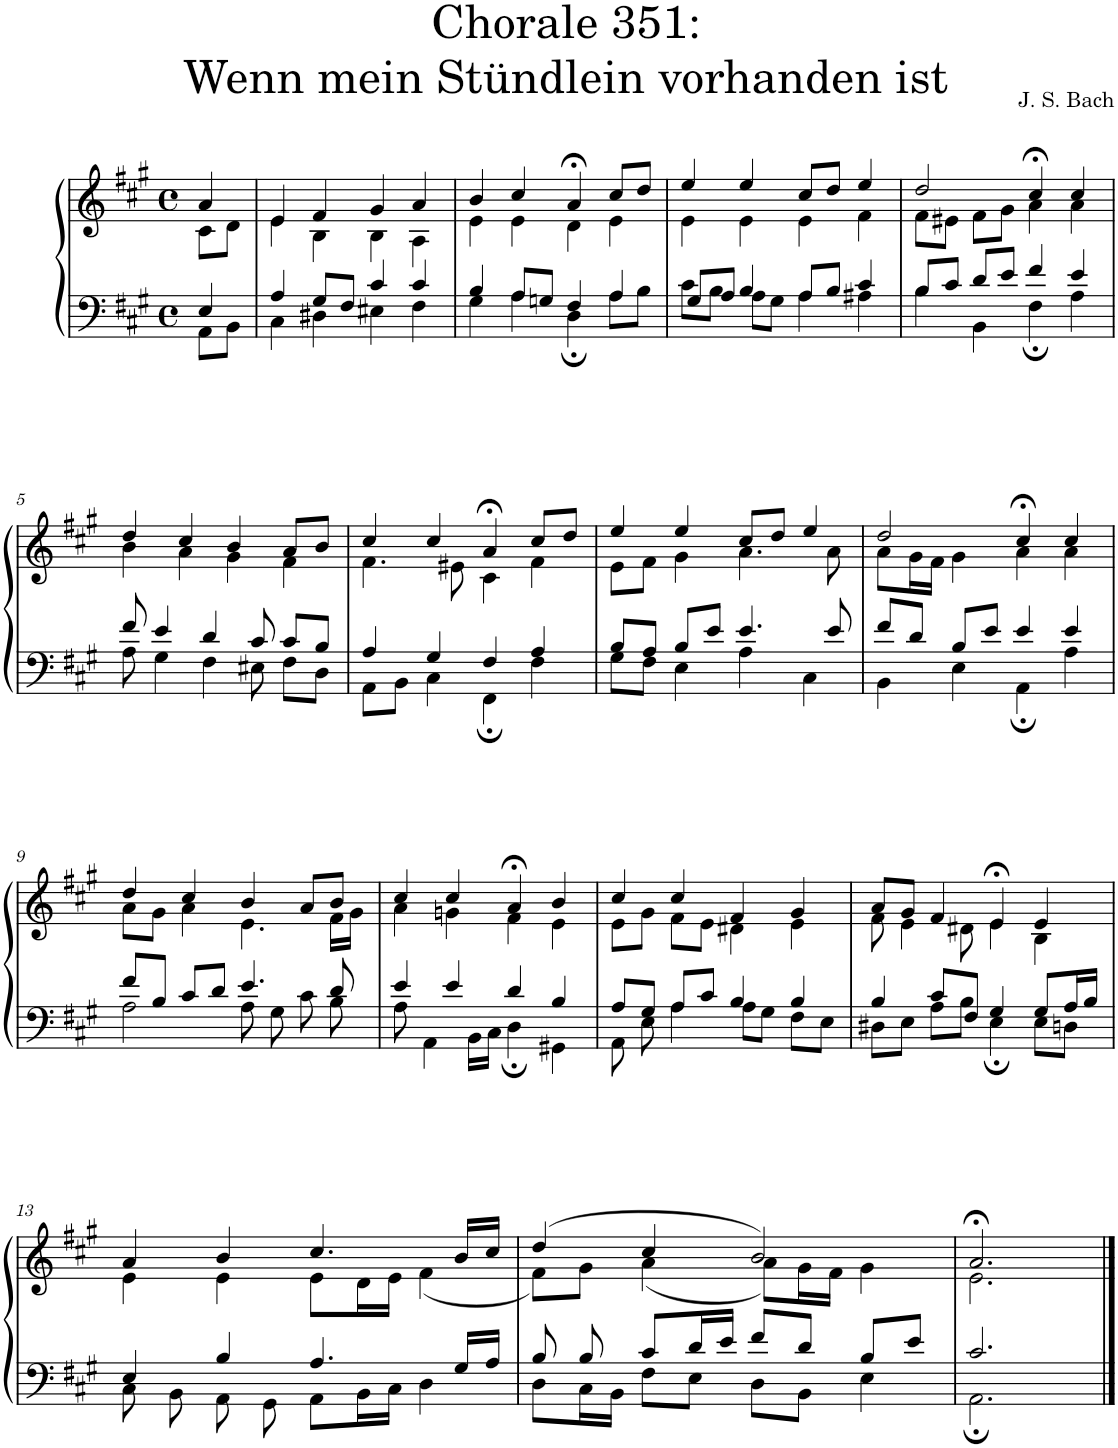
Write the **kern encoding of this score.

**kern	**kern
*part1	*part1
*staff2	*staff1
*I"S,A	*
*clefF4	*clefG2
*k[f#c#g#]	*k[f#c#g#]
*M4/4	*M4/4
*met(c)	*met(c)
=	=
*^	*^
4E/	8AA\L	4a/	8c#\L
.	8BB\J	.	8d\J
=1	=1	=1	=1
4A/	4C#\	4e/	4e\
8G#/L	4D#X\	4f#/	4B\
8F#/J	.	.	.
4c#/	4E#X\	4g#/	4B\
4c#/	4F#\	4a/	4A\
=2	=2	=2	=2
4B/	4G#\	4b/	4e\
8A/L	4A\	4cc#/	4e\
8Gn/J	.	.	.
4F#/	4D;\	4a;</	4d\
4A/	8A\L	8cc#/L	4e\
.	8B\J	8dd/J	.
=3	=3	=3	=3
8G#/L	8c#\L	4ee/	4e\
8A/J	8B\J	.	.
4B/	8A\L	4ee/	4e\
.	8G#\J	.	.
8A/L	4A\	8cc#/L	4e\
8B/J	.	8dd/J	.
4c#/	4A#X\	4ee/	4f#\
=4	=4	=4	=4
8B/L	4B\	2dd/	8f#\L
8c#/J	.	.	8e#X\J
8d/L	4BB\	.	8f#\L
8e/J	.	.	8g#\J
4f#/	4F#;\	4cc#;</	4a\
4e/	4A\	4cc#/	4a\
!!LO:LB:g=z	!!
=5	=5	=5	=5
8f#/	8A\	4dd/	4b\
4e/	4G#\	.	.
.	.	4cc#/	4a\
4d/	4F#\	.	.
.	.	4b/	4g#\
8c#/	8E#X\	.	.
8c#/L	8F#\L	8a/L	4f#\
8B/J	8D\J	8b/J	.
=6	=6	=6	=6
4A/	8AA\L	4cc#/	4.f#\
.	8BB\J	.	.
4G#/	4C#\	4cc#/	.
.	.	.	8e#X\
4F#/	4FF#;\	4a;</	4c#\
4A/	4F#\	8cc#/L	4f#\
.	.	8dd/J	.
=7	=7	=7	=7
8B/L	8G#\L	4ee/	8e\L
8A/J	8F#\J	.	8f#\J
8B/L	4E\	4ee/	4g#\
8e/J	.	.	.
4.e/	4A\	8cc#/L	4.a\
.	.	8dd/J	.
.	4C#\	4ee/	.
8e/	.	.	8a\
=8	=8	=8	=8
8f#/L	4BB\	2dd/	8a\L
8d/J	.	.	16g#\L
.	.	.	16f#\JJ
8B/L	4E\	.	4g#\
8e/J	.	.	.
4e/	4AA;\	4cc#;</	4a\
4e/	4A\	4cc#/	4a\
!!LO:LB:g=z	!!
=9	=9	=9	=9
8f#/L	2A\	4dd/	8a\L
8B/J	.	.	8g#\J
8c#/L	.	4cc#/	4a\
8d/J	.	.	.
4.e/	8A\	4b/	4.e\
.	8G#\	.	.
.	8c#\	8a/L	.
8d/	8B\	8b/J	16f#\LL
.	.	.	16g#\JJ
=10	=10	=10	=10
4e/	8A\	4cc#/	4a\
.	4AA\	.	.
4e/	.	4cc#/	4gn\
.	16BB\LL	.	.
.	16C#\JJ	.	.
4d/	4D;\	4a;</	4f#\
4B/	4GG#X\	4b/	4e\
=11	=11	=11	=11
8A/L	8AA\	4cc#/	8e\L
8G#/J	8E\	.	8g#\J
8A/L	4A\	4cc#/	8f#\L
8c#/J	.	.	8e\J
4B/	8A\L	4f#/	4d#X\
.	8G#\J	.	.
4B/	8F#\L	4g#/	4e\
.	8E\J	.	.
=12	=12	=12	=12
4B/	8D#X\L	8a/L	8f#\
.	8E\J	8g#/J	4e\
8c#/L	8A\L	4f#/	.
8F#/J	8B\J	.	8d#X\
4G#/	4E;\	4e;</	4e\
8G#/L	8E\L	4e/	4B\
16A/L	8Dn\J	.	.
16B/JJ	.	.	.
!!LO:LB:g=z	!!
=13	=13	=13	=13
4E/	8C#\	4a/	4e\
.	8BB\	.	.
4B/	8AA\	4b/	4e\
.	8GG#\	.	.
4.A/	8AA\L	4.cc#/	8e\L
.	16BB\L	.	16d\L
.	16C#\JJ	.	16e\JJ
.	4D\	.	(<4f#\
16G#/LL	.	16b/LL	.
16A/JJ	.	16cc#/JJ	.
=14	=14	=14	=14
8B/	8D\L	(>4dd/	8f#\L)
8B/	16C#\L	.	8g#\J
.	16BB\JJ	.	.
8c#/L	8F#\L	4cc#/	(<4a\
16d/L	8E\J	.	.
16e/JJ	.	.	.
8f#/L	8D\L	2b/)	8a\L)
8d/J	8BB\J	.	16g#\L
.	.	.	16f#\JJ
8B/L	4E\	.	4g#\
8e/J	.	.	.
=15	=15	=15	=15
2.c#/	2.AA;\	2.a;</	2.e\
*v	*v	*	*
*	*v	*v
==	==
*-	*-
